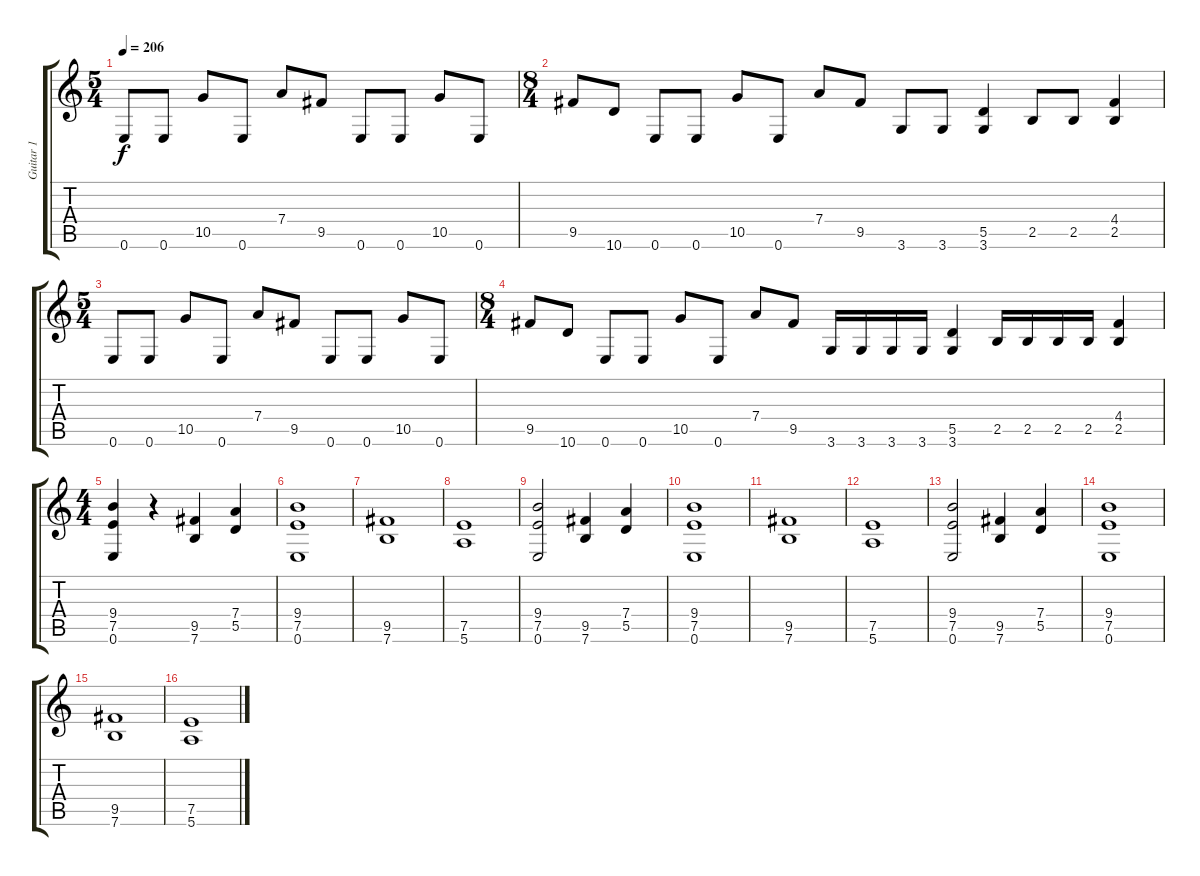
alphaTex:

\track ("Guitar 1" "Guitar 1") {instrument distortionguitar}
\staff {score tabs}
\tuning (E4 B3 G3 D3 A2 E2) {hide}
\ts (5 4)
\tempo 206
\clef g2
\ks c
0.6.8{dy f} 0.6.8 10.5.8 0.6.8 7.4.8 9.5.8 0.6.8 0.6.8 10.5.8 0.6.8 |
\ts (8 4)
9.5.8 10.6.8 0.6.8 0.6.8 10.5.8 0.6.8 7.4.8 9.5.8 3.6.8 3.6.8 (5.5 3.6).4 2.5.8 2.5.8 (4.4 2.5).4 |
\ts (5 4)
0.6.8 0.6.8 10.5.8 0.6.8 7.4.8 9.5.8 0.6.8 0.6.8 10.5.8 0.6.8 |
\ts (8 4)
9.5.8 10.6.8 0.6.8 0.6.8 10.5.8 0.6.8 7.4.8 9.5.8 3.6.16 3.6.16 3.6.16 3.6.16 (5.5 3.6).4 2.5.16 2.5.16 2.5.16 2.5.16 (4.4 2.5).4 |
\ts (4 4)
(9.4 7.5 0.6).4 r.4 (9.5 7.6).4 (7.4 5.5).4 |
(9.4 7.5 0.6).1 |
(9.5 7.6).1 |
(7.5 5.6).1 |
(9.4 7.5 0.6).2 (9.5 7.6).4 (7.4 5.5).4 |
(9.4 7.5 0.6).1 |
(9.5 7.6).1 |
(7.5 5.6).1 |
(9.4 7.5 0.6).2 (9.5 7.6).4 (7.4 5.5).4 |
(9.4 7.5 0.6).1 |
(9.5 7.6).1 |
(7.5 5.6).1
